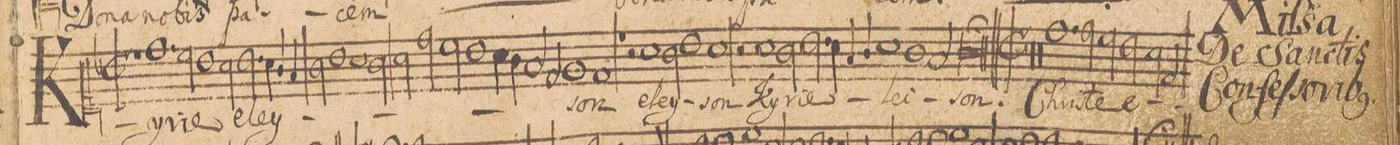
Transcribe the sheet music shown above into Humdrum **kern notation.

**kern	**text
*I"[Canto]	*
*clefC1	*
*k[b-]	*
*M2/1	*
1r	.
1.dd\	Ky-
=2-	=2-
*2\right	*
2cc\	-ri-
1b-\	-e
=3-	=3-
2a\	e-
2.b-\	-ley-
4a\	.
4g/	.
4f/	.
=4-	=4-
2g\	.
1b-\	.
1a\	.
=5-	=5-
2g\	.
2a\	.
2dd\	.
=6-	=6-
2cc\	.
1b-\	.
4a\	.
4g\	.
=7-	=7-
2f/	.
2d/	.
1e/	.
=8-	=8-
1d/	-son
1r	.
=9-	=9-
2r	.
1a\	e-
2g\	-ley-
=10-	=10-
1b-\	.
1a\	-son
=11-	=11-
2r	.
1a\	Ky-
2g\	-ri-
=12-	=12-
2.b-\	-e
4a\	e-
4f/	.
4g/	.
1a\	.
=13-	=13-
1g\	-lei-
2f/	.
=14-	=14-
00g\;	-son.
=15||-	=15||-
*M2/1	*
00r	.
=16-	=16-
=17-	=17-
00r	.
=18-	=18-
=19-	=19-
1.dd\	Chri-
2dd\	-ste
=20-	=20-
2cc\	.
2b-\	e-
2a\	.
2d/	.
=21-	=21-
*-	*-
